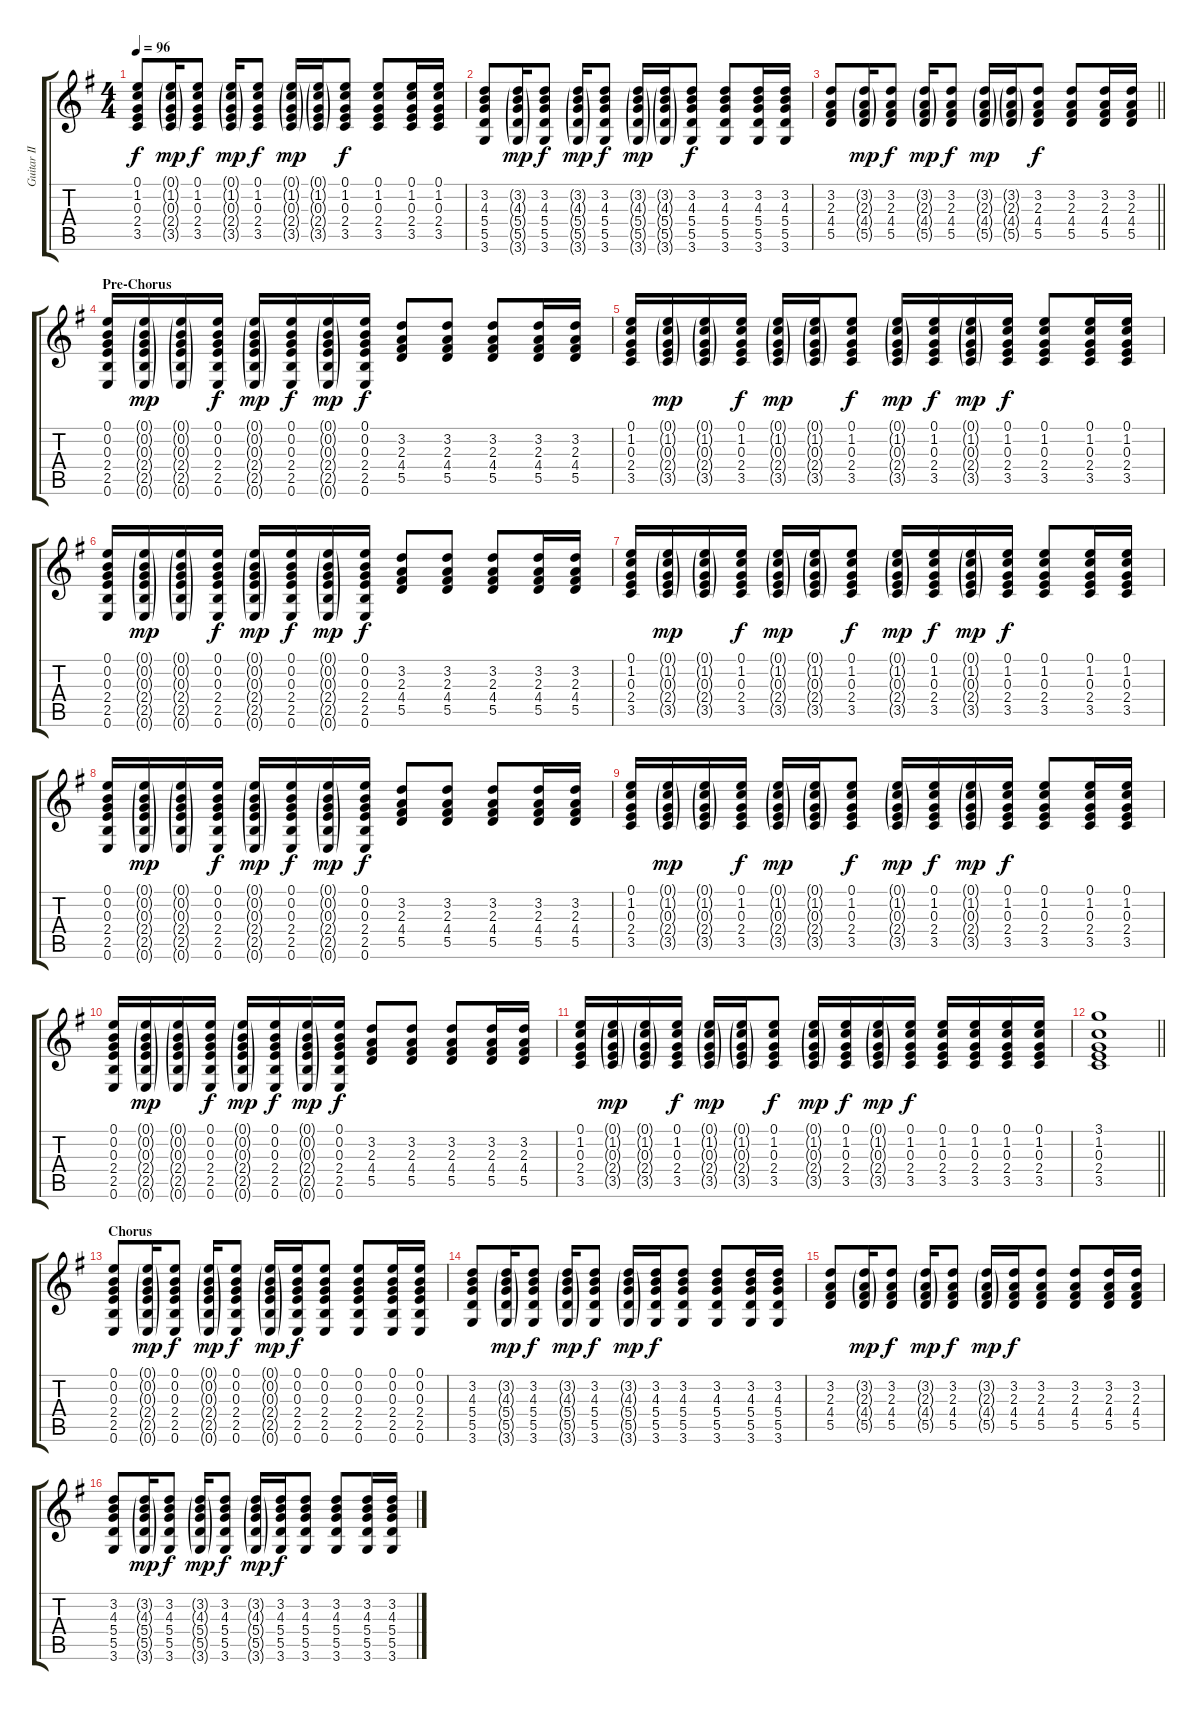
\track ("Guitar II" "Guitar II") {instrument acousticguitarsteel}
\staff {score tabs}
\tuning (E4 B3 G3 D3 A2 E2) {hide}
\ts (4 4)
\tempo 96
\clef g2
\ks g
(0.1 1.2 0.3 2.4 3.5).8{dy f} (0.1{g} 1.2{g} 0.3{g} 2.4{g} 3.5{g}).16{dy mp} (0.1 1.2 0.3 2.4 3.5).8{dy f} (0.1{g} 1.2{g} 0.3{g} 2.4{g} 3.5{g}).16{dy mp} (0.1 1.2 0.3 2.4 3.5).8{dy f} (0.1{g} 1.2{g} 0.3{g} 2.4{g} 3.5{g}).16{dy mp} (0.1{g} 1.2{g} 0.3{g} 2.4{g} 3.5{g}).16 (0.1 1.2 0.3 2.4 3.5).8{dy f} (0.1 1.2 0.3 2.4 3.5).8 (0.1 1.2 0.3 2.4 3.5).16 (0.1 1.2 0.3 2.4 3.5).16 |
(3.2 4.3 5.4 5.5 3.6).8 (3.2{g} 4.3{g} 5.4{g} 5.5{g} 3.6{g}).16{dy mp} (3.2 4.3 5.4 5.5 3.6).8{dy f} (3.2{g} 4.3{g} 5.4{g} 5.5{g} 3.6{g}).16{dy mp} (3.2 4.3 5.4 5.5 3.6).8{dy f} (3.2{g} 4.3{g} 5.4{g} 5.5{g} 3.6{g}).16{dy mp} (3.2{g} 4.3{g} 5.4{g} 5.5{g} 3.6{g}).16 (3.2 4.3 5.4 5.5 3.6).8{dy f} (3.2 4.3 5.4 5.5 3.6).8 (3.2 4.3 5.4 5.5 3.6).16 (3.2 4.3 5.4 5.5 3.6).16 |
\barLineRight lightlight
(3.2 2.3 4.4 5.5).8 (3.2{g} 2.3{g} 4.4{g} 5.5{g}).16{dy mp} (3.2 2.3 4.4 5.5).8{dy f} (3.2{g} 2.3{g} 4.4{g} 5.5{g}).16{dy mp} (3.2 2.3 4.4 5.5).8{dy f} (3.2{g} 2.3{g} 4.4{g} 5.5{g}).16{dy mp} (3.2{g} 2.3{g} 4.4{g} 5.5{g}).16 (3.2 2.3 4.4 5.5).8{dy f} (3.2 2.3 4.4 5.5).8 (3.2 2.3 4.4 5.5).16 (3.2 2.3 4.4 5.5).16 |
\section ("" "Pre-Chorus")
(0.1 0.2 0.3 2.4 2.5 0.6).16 (0.1{g} 0.2{g} 0.3{g} 2.4{g} 2.5{g} 0.6{g}).16{dy mp} (0.1{g} 0.2{g} 0.3{g} 2.4{g} 2.5{g} 0.6{g}).16 (0.1 0.2 0.3 2.4 2.5 0.6).16{dy f} (0.1{g} 0.2{g} 0.3{g} 2.4{g} 2.5{g} 0.6{g}).16{dy mp} (0.1 0.2 0.3 2.4 2.5 0.6).16{dy f} (0.1{g} 0.2{g} 0.3{g} 2.4{g} 2.5{g} 0.6{g}).16{dy mp} (0.1 0.2 0.3 2.4 2.5 0.6).16{dy f} (3.2 2.3 4.4 5.5).8 (3.2 2.3 4.4 5.5).8 (3.2 2.3 4.4 5.5).8 (3.2 2.3 4.4 5.5).16 (3.2 2.3 4.4 5.5).16 |
(0.1 1.2 0.3 2.4 3.5).16 (0.1{g} 1.2{g} 0.3{g} 2.4{g} 3.5{g}).16{dy mp} (0.1{g} 1.2{g} 0.3{g} 2.4{g} 3.5{g}).16 (0.1 1.2 0.3 2.4 3.5).16{dy f} (0.1{g} 1.2{g} 0.3{g} 2.4{g} 3.5{g}).16{dy mp} (0.1{g} 1.2{g} 0.3{g} 2.4{g} 3.5{g}).16 (0.1 1.2 0.3 2.4 3.5).8{dy f} (0.1{g} 1.2{g} 0.3{g} 2.4{g} 3.5{g}).16{dy mp} (0.1 1.2 0.3 2.4 3.5).16{dy f} (0.1{g} 1.2{g} 0.3{g} 2.4{g} 3.5{g}).16{dy mp} (0.1 1.2 0.3 2.4 3.5).16{dy f} (0.1 1.2 0.3 2.4 3.5).8 (0.1 1.2 0.3 2.4 3.5).16 (0.1 1.2 0.3 2.4 3.5).16 |
(0.1 0.2 0.3 2.4 2.5 0.6).16 (0.1{g} 0.2{g} 0.3{g} 2.4{g} 2.5{g} 0.6{g}).16{dy mp} (0.1{g} 0.2{g} 0.3{g} 2.4{g} 2.5{g} 0.6{g}).16 (0.1 0.2 0.3 2.4 2.5 0.6).16{dy f} (0.1{g} 0.2{g} 0.3{g} 2.4{g} 2.5{g} 0.6{g}).16{dy mp} (0.1 0.2 0.3 2.4 2.5 0.6).16{dy f} (0.1{g} 0.2{g} 0.3{g} 2.4{g} 2.5{g} 0.6{g}).16{dy mp} (0.1 0.2 0.3 2.4 2.5 0.6).16{dy f} (3.2 2.3 4.4 5.5).8 (3.2 2.3 4.4 5.5).8 (3.2 2.3 4.4 5.5).8 (3.2 2.3 4.4 5.5).16 (3.2 2.3 4.4 5.5).16 |
(0.1 1.2 0.3 2.4 3.5).16 (0.1{g} 1.2{g} 0.3{g} 2.4{g} 3.5{g}).16{dy mp} (0.1{g} 1.2{g} 0.3{g} 2.4{g} 3.5{g}).16 (0.1 1.2 0.3 2.4 3.5).16{dy f} (0.1{g} 1.2{g} 0.3{g} 2.4{g} 3.5{g}).16{dy mp} (0.1{g} 1.2{g} 0.3{g} 2.4{g} 3.5{g}).16 (0.1 1.2 0.3 2.4 3.5).8{dy f} (0.1{g} 1.2{g} 0.3{g} 2.4{g} 3.5{g}).16{dy mp} (0.1 1.2 0.3 2.4 3.5).16{dy f} (0.1{g} 1.2{g} 0.3{g} 2.4{g} 3.5{g}).16{dy mp} (0.1 1.2 0.3 2.4 3.5).16{dy f} (0.1 1.2 0.3 2.4 3.5).8 (0.1 1.2 0.3 2.4 3.5).16 (0.1 1.2 0.3 2.4 3.5).16 |
(0.1 0.2 0.3 2.4 2.5 0.6).16 (0.1{g} 0.2{g} 0.3{g} 2.4{g} 2.5{g} 0.6{g}).16{dy mp} (0.1{g} 0.2{g} 0.3{g} 2.4{g} 2.5{g} 0.6{g}).16 (0.1 0.2 0.3 2.4 2.5 0.6).16{dy f} (0.1{g} 0.2{g} 0.3{g} 2.4{g} 2.5{g} 0.6{g}).16{dy mp} (0.1 0.2 0.3 2.4 2.5 0.6).16{dy f} (0.1{g} 0.2{g} 0.3{g} 2.4{g} 2.5{g} 0.6{g}).16{dy mp} (0.1 0.2 0.3 2.4 2.5 0.6).16{dy f} (3.2 2.3 4.4 5.5).8 (3.2 2.3 4.4 5.5).8 (3.2 2.3 4.4 5.5).8 (3.2 2.3 4.4 5.5).16 (3.2 2.3 4.4 5.5).16 |
(0.1 1.2 0.3 2.4 3.5).16 (0.1{g} 1.2{g} 0.3{g} 2.4{g} 3.5{g}).16{dy mp} (0.1{g} 1.2{g} 0.3{g} 2.4{g} 3.5{g}).16 (0.1 1.2 0.3 2.4 3.5).16{dy f} (0.1{g} 1.2{g} 0.3{g} 2.4{g} 3.5{g}).16{dy mp} (0.1{g} 1.2{g} 0.3{g} 2.4{g} 3.5{g}).16 (0.1 1.2 0.3 2.4 3.5).8{dy f} (0.1{g} 1.2{g} 0.3{g} 2.4{g} 3.5{g}).16{dy mp} (0.1 1.2 0.3 2.4 3.5).16{dy f} (0.1{g} 1.2{g} 0.3{g} 2.4{g} 3.5{g}).16{dy mp} (0.1 1.2 0.3 2.4 3.5).16{dy f} (0.1 1.2 0.3 2.4 3.5).8 (0.1 1.2 0.3 2.4 3.5).16 (0.1 1.2 0.3 2.4 3.5).16 |
(0.1 0.2 0.3 2.4 2.5 0.6).16 (0.1{g} 0.2{g} 0.3{g} 2.4{g} 2.5{g} 0.6{g}).16{dy mp} (0.1{g} 0.2{g} 0.3{g} 2.4{g} 2.5{g} 0.6{g}).16 (0.1 0.2 0.3 2.4 2.5 0.6).16{dy f} (0.1{g} 0.2{g} 0.3{g} 2.4{g} 2.5{g} 0.6{g}).16{dy mp} (0.1 0.2 0.3 2.4 2.5 0.6).16{dy f} (0.1{g} 0.2{g} 0.3{g} 2.4{g} 2.5{g} 0.6{g}).16{dy mp} (0.1 0.2 0.3 2.4 2.5 0.6).16{dy f} (3.2 2.3 4.4 5.5).8 (3.2 2.3 4.4 5.5).8 (3.2 2.3 4.4 5.5).8 (3.2 2.3 4.4 5.5).16 (3.2 2.3 4.4 5.5).16 |
(0.1 1.2 0.3 2.4 3.5).16 (0.1{g} 1.2{g} 0.3{g} 2.4{g} 3.5{g}).16{dy mp} (0.1{g} 1.2{g} 0.3{g} 2.4{g} 3.5{g}).16 (0.1 1.2 0.3 2.4 3.5).16{dy f} (0.1{g} 1.2{g} 0.3{g} 2.4{g} 3.5{g}).16{dy mp} (0.1{g} 1.2{g} 0.3{g} 2.4{g} 3.5{g}).16 (0.1 1.2 0.3 2.4 3.5).8{dy f} (0.1{g} 1.2{g} 0.3{g} 2.4{g} 3.5{g}).16{dy mp} (0.1 1.2 0.3 2.4 3.5).16{dy f} (0.1{g} 1.2{g} 0.3{g} 2.4{g} 3.5{g}).16{dy mp} (0.1 1.2 0.3 2.4 3.5).16{dy f} (0.1 1.2 0.3 2.4 3.5).16 (0.1 1.2 0.3 2.4 3.5).16 (0.1 1.2 0.3 2.4 3.5).16 (0.1 1.2 0.3 2.4 3.5).16 |
\barLineRight lightlight
(3.1 1.2 0.3 2.4 3.5).1 |
\section ("" "Chorus")
(0.1 0.2 0.3 2.4 2.5 0.6).8 (0.1{g} 0.2{g} 0.3{g} 2.4{g} 2.5{g} 0.6{g}).16{dy mp} (0.1 0.2 0.3 2.4 2.5 0.6).8{dy f} (0.1{g} 0.2{g} 0.3{g} 2.4{g} 2.5{g} 0.6{g}).16{dy mp} (0.1 0.2 0.3 2.4 2.5 0.6).8{dy f} (0.1{g} 0.2{g} 0.3{g} 2.4{g} 2.5{g} 0.6{g}).16{dy mp} (0.1 0.2 0.3 2.4 2.5 0.6).16{dy f} (0.1 0.2 0.3 2.4 2.5 0.6).8 (0.1 0.2 0.3 2.4 2.5 0.6).8 (0.1 0.2 0.3 2.4 2.5 0.6).16 (0.1 0.2 0.3 2.4 2.5 0.6).16 |
(3.2 4.3 5.4 5.5 3.6).8 (3.2{g} 4.3{g} 5.4{g} 5.5{g} 3.6{g}).16{dy mp} (3.2 4.3 5.4 5.5 3.6).8{dy f} (3.2{g} 4.3{g} 5.4{g} 5.5{g} 3.6{g}).16{dy mp} (3.2 4.3 5.4 5.5 3.6).8{dy f} (3.2{g} 4.3{g} 5.4{g} 5.5{g} 3.6{g}).16{dy mp} (3.2 4.3 5.4 5.5 3.6).16{dy f} (3.2 4.3 5.4 5.5 3.6).8 (3.2 4.3 5.4 5.5 3.6).8 (3.2 4.3 5.4 5.5 3.6).16 (3.2 4.3 5.4 5.5 3.6).16 |
(3.2 2.3 4.4 5.5).8 (3.2{g} 2.3{g} 4.4{g} 5.5{g}).16{dy mp} (3.2 2.3 4.4 5.5).8{dy f} (3.2{g} 2.3{g} 4.4{g} 5.5{g}).16{dy mp} (3.2 2.3 4.4 5.5).8{dy f} (3.2{g} 2.3{g} 4.4{g} 5.5{g}).16{dy mp} (3.2 2.3 4.4 5.5).16{dy f} (3.2 2.3 4.4 5.5).8 (3.2 2.3 4.4 5.5).8 (3.2 2.3 4.4 5.5).16 (3.2 2.3 4.4 5.5).16 |
(3.2 4.3 5.4 5.5 3.6).8 (3.2{g} 4.3{g} 5.4{g} 5.5{g} 3.6{g}).16{dy mp} (3.2 4.3 5.4 5.5 3.6).8{dy f} (3.2{g} 4.3{g} 5.4{g} 5.5{g} 3.6{g}).16{dy mp} (3.2 4.3 5.4 5.5 3.6).8{dy f} (3.2{g} 4.3{g} 5.4{g} 5.5{g} 3.6{g}).16{dy mp} (3.2 4.3 5.4 5.5 3.6).16{dy f} (3.2 4.3 5.4 5.5 3.6).8 (3.2 4.3 5.4 5.5 3.6).8 (3.2 4.3 5.4 5.5 3.6).16 (3.2 4.3 5.4 5.5 3.6).16
